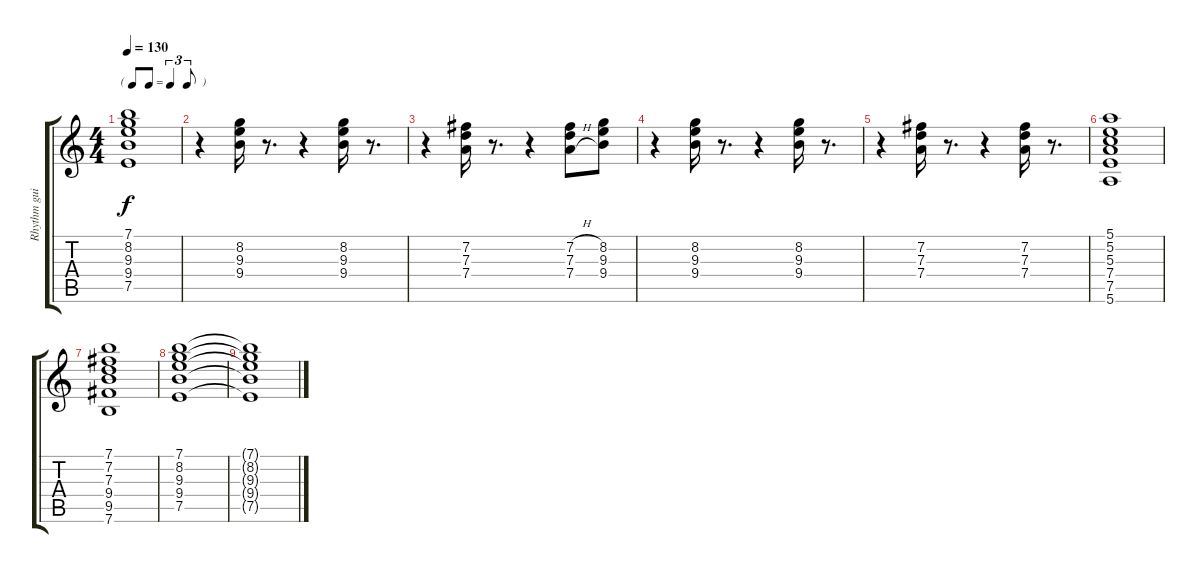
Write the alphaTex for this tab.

\track ("Rhythm guitar" "Rhythm gui") {instrument electricguitarclean}
\staff {score tabs}
\tuning (E4 B3 G3 D3 A2 E2) {hide}
\ts (4 4)
\tf triplet8th
\tempo 130
\clef g2
\ks c
(7.1{t} 8.2{t} 9.3{t} 9.4{t} 7.5{t}).1{dy f} |
r.4 (8.2 9.3 9.4).16 r.8{d} r.4 (8.2 9.3 9.4).16 r.8{d} |
r.4 (7.2 7.3 7.4).16 r.8{d} r.4 (7.2{h} 7.3{h} 7.4{h}).8 (8.2 9.3 9.4).8 |
r.4 (8.2 9.3 9.4).16 r.8{d} r.4 (8.2 9.3 9.4).16 r.8{d} |
r.4 (7.2 7.3 7.4).16 r.8{d} r.4 (7.2 7.3 7.4).16 r.8{d} |
(5.1 5.2 5.3 7.4 7.5 5.6).1 |
(7.1 7.2 7.3 9.4 9.5 7.6).1 |
(7.1 8.2 9.3 9.4 7.5).1 |
(7.1{t} 8.2{t} 9.3{t} 9.4{t} 7.5{t}).1
